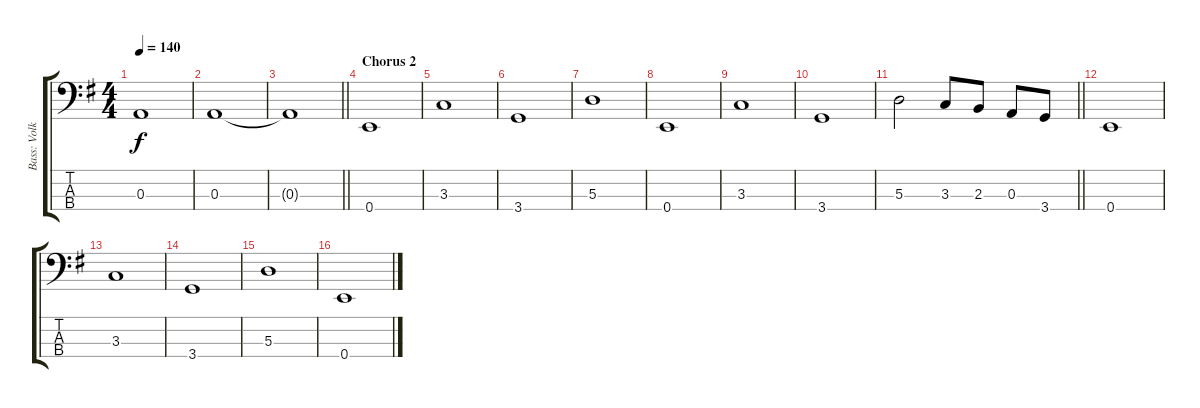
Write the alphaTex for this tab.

\track ("Bass: Volker Krawzcak" "Bass: Volk") {instrument electricbassfinger}
\staff {score tabs}
\tuning (G2 D2 A1 E1) {hide}
\ts (4 4)
\tempo 140
\clef f4
\ks eminor
0.3{t}.1{dy f} |
0.3.1 |
\barLineRight lightlight
0.3{t}.1 |
\section ("" "Chorus 2")
0.4.1 |
3.3.1 |
3.4.1 |
5.3.1 |
0.4.1 |
3.3.1 |
3.4.1 |
\barLineRight lightlight
5.3.2 3.3.8 2.3.8 0.3.8 3.4.8 |
0.4.1 |
3.3.1 |
3.4.1 |
5.3.1 |
0.4.1
